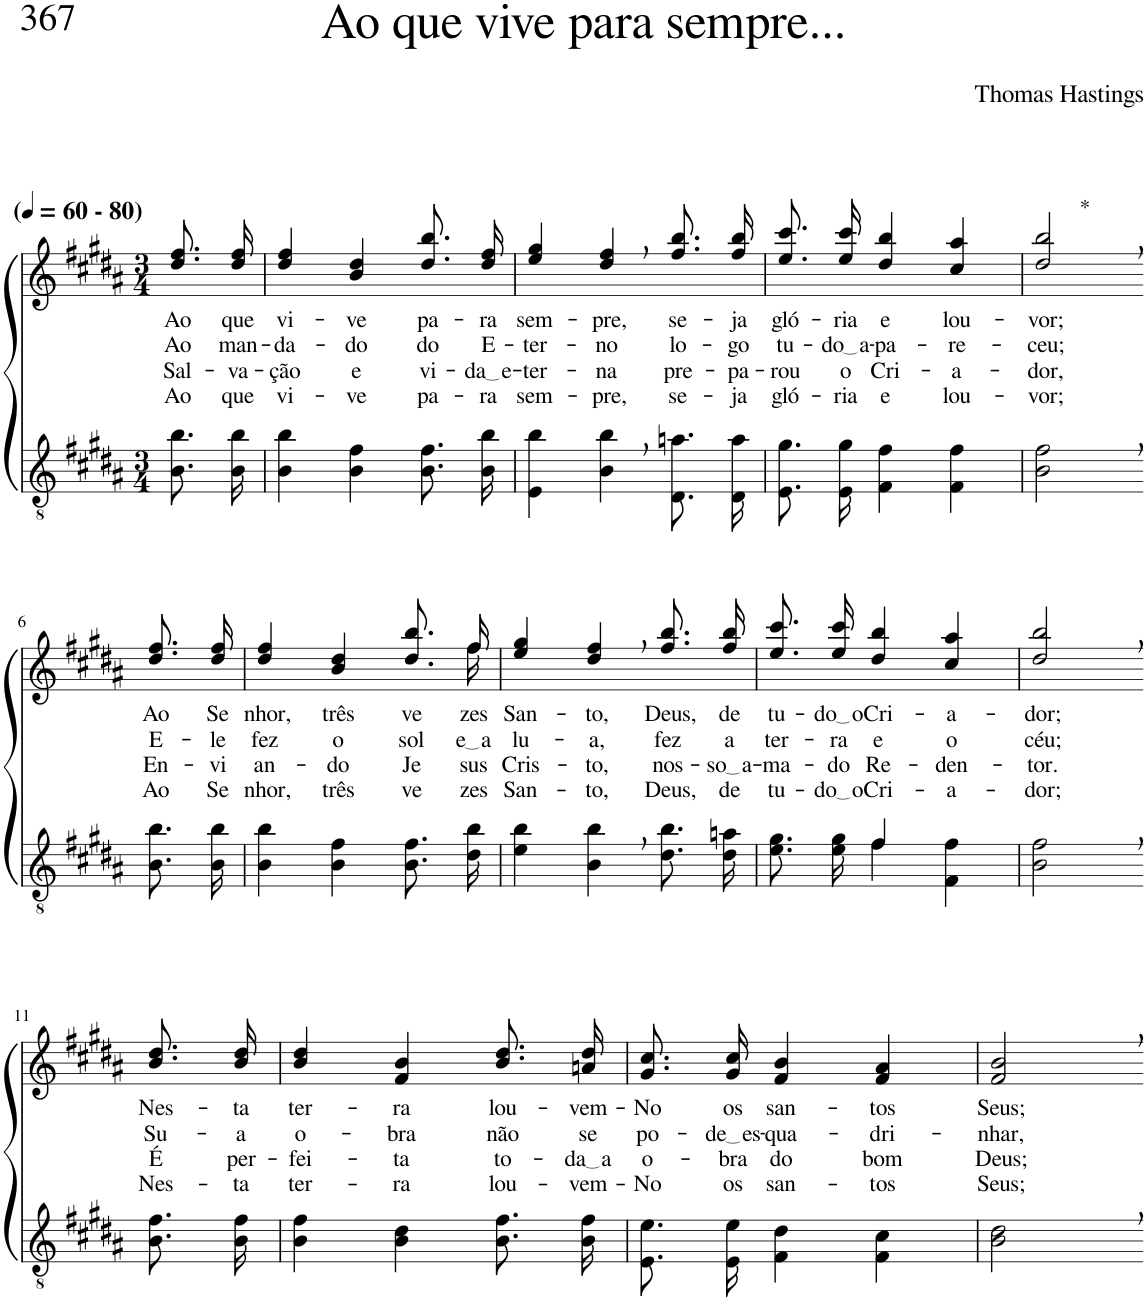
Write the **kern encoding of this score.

**kern	**kern	**text	**text	**text	**text
*part2	*part1	*part1	*part1	*part1	*part1
*staff2	*staff1	*staff1	*staff1	*staff1	*staff1
*I"Parte III e IV	*I"Parte I e II	*	*	*	*
*clefGv2	*clefG2	*	*	*	*
*Trd5c9	*Trd5c9	*	*	*	*
*k[f#c#g#d#a#]	*k[f#c#g#d#a#]	*	*	*	*
*M3/4	*M3/4	*	*	*	*
*MM60	*MM60	*	*	*	*
=1	=1	=1	=1	=1	=1
!	!LO:TX:a:B:t=(	!	!	!	!
!	!LO:TX:a:B:t=- 80)	!	!	!	!
!	!	!LO:LY:b	!LO:LY:b	!LO:LY:b	!LO:LY:b
8.B\ 8.b\L	8.dd#\ 8.ff#\L	Ao	Ao	Sal-	Ao
!	!	!LO:LY:b	!LO:LY:b	!LO:LY:b	!LO:LY:b
16B\ 16b\Jk	16dd#\ 16ff#\Jk	que	man-	-va-	que
=2	=2	=2	=2	=2	=2
!	!	!LO:LY:b	!LO:LY:b	!LO:LY:b	!LO:LY:b
4B\ 4b\	4dd#/ 4ff#/	vi-	-da-	-ção	vi-
!	!	!LO:LY:b	!LO:LY:b	!LO:LY:b	!LO:LY:b
4B\ 4f#\	4b/ 4dd#/	-ve	-do	e	-ve
!	!	!LO:LY:b	!LO:LY:b	!LO:LY:b	!LO:LY:b
8.B\ 8.f#\L	8.dd#\ 8.bb\L	pa-	do	vi-	pa-
!	!	!LO:LY:b	!LO:LY:b	!LO:LY:b	!LO:LY:b
16B\ 16b\Jk	16dd#\ 16ff#\Jk	-ra	E-	da e	-ra
=3	=3	=3	=3	=3	=3
!	!	!LO:LY:b	!LO:LY:b	!LO:LY:b	!LO:LY:b
4E\ 4b\	4ee/ 4gg#/	sem-	-ter-	-ter-	sem-
!	!	!LO:LY:b	!LO:LY:b	!LO:LY:b	!LO:LY:b
4B\, 4b\,	4dd#/, 4ff#/,	-pre,	-no	-na	-pre,
!	!	!LO:LY:b	!LO:LY:b	!LO:LY:b	!LO:LY:b
8.D#\ 8.an\L	8.ff#\ 8.bb\L	se-	lo-	pre-	se-
!	!	!LO:LY:b	!LO:LY:b	!LO:LY:b	!LO:LY:b
16D#\ 16a\Jk	16ff#\ 16bb\Jk	-ja	-go	-pa-	-ja
=4	=4	=4	=4	=4	=4
!	!	!LO:LY:b	!LO:LY:b	!LO:LY:b	!LO:LY:b
8.E\ 8.g#\L	8.ee\ 8.ccc#\L	gló-	tu-	-rou	gló-
!	!	!LO:LY:b	!LO:LY:b	!LO:LY:b	!LO:LY:b
16E\ 16g#\Jk	16ee\ 16ccc#\Jk	-ria	do a	o	-ria
!	!	!LO:LY:b	!LO:LY:b	!LO:LY:b	!LO:LY:b
4F#\ 4f#\	4dd#/ 4bb/	e	-pa-	Cri-	e
!	!	!LO:LY:b	!LO:LY:b	!LO:LY:b	!LO:LY:b
4F#\ 4f#\	4cc#/ 4aa#/	lou-	-re-	-a-	lou-
=5	=5	=5	=5	=5	=5
!	!LO:TX:a:t=*	!	!	!	!
!	!	!LO:LY:b	!LO:LY:b	!LO:LY:b	!LO:LY:b
2B\, 2f#\,	2dd#/, 2bb/,	-vor;	-ceu;	-dor,	-vor;
!!LO:LB:g=z
=6-	=6-	=6-	=6-	=6-	=6-
!	!	!LO:LY:b	!LO:LY:b	!LO:LY:b	!LO:LY:b
8.B\ 8.b\L	8.dd#\ 8.ff#\L	Ao	E-	En-	Ao
!	!	!LO:LY:b	!LO:LY:b	!LO:LY:b	!LO:LY:b
16B\ 16b\Jk	16dd#\ 16ff#\Jk	Se-	-le	-vi-	Se-
=7	=7	=7	=7	=7	=7
*	*^	*	*	*	*
!	!	!	!LO:LY:b	!LO:LY:b	!LO:LY:b	!LO:LY:b
4B\ 4b\	2ryy	4dd#/ 4ff#/	-nhor,	fez	-an-	-nhor,
!	!	!	!LO:LY:b	!LO:LY:b	!LO:LY:b	!LO:LY:b
4B\ 4f#\	.	4b/ 4dd#/	três	o	-do	três
!	!	!	!LO:LY:b	!LO:LY:b	!LO:LY:b	!LO:LY:b
8.B\ 8.f#\L	8.ryy	8.dd#\ 8.bb\L	ve-	sol	Je-	ve-
!	!	!	!LO:LY:b	!LO:LY:b	!LO:LY:b	!LO:LY:b
16d#\ 16b\Jk	16ff#\	16ff#\Jk	-zes	e a	-sus	-zes
=8	=8	=8	=8	=8	=8	=8
!	!	!	!LO:LY:b	!LO:LY:b	!LO:LY:b	!LO:LY:b
*	*v	*v	*	*	*	*
4e\ 4b\	4ee/ 4gg#/	San-	lu-	Cris-	San-
!	!	!LO:LY:b	!LO:LY:b	!LO:LY:b	!LO:LY:b
4B\, 4b\,	4dd#/, 4ff#/,	-to,	-a,	-to,	-to,
!	!	!LO:LY:b	!LO:LY:b	!LO:LY:b	!LO:LY:b
8.d#\ 8.b\L	8.ff#\ 8.bb\L	Deus,	fez	nos-	Deus,
!	!	!LO:LY:b	!LO:LY:b	!LO:LY:b	!LO:LY:b
16d#\ 16an\Jk	16ff#\ 16bb\Jk	de	a	so a	de
=9	=9	=9	=9	=9	=9
*^	*	*	*	*	*
!	!	!	!LO:LY:b	!LO:LY:b	!LO:LY:b	!LO:LY:b
4ryy	8.e\ 8.g#\L	8.ee\ 8.ccc#\L	tu-	ter-	-ma-	tu-
!	!	!	!LO:LY:b	!LO:LY:b	!LO:LY:b	!LO:LY:b
.	16e\ 16g#\Jk	16ee\ 16ccc#\Jk	do o	-ra	-do	do o
!	!	!	!LO:LY:b	!LO:LY:b	!LO:LY:b	!LO:LY:b
4f#/	4f#\	4dd#/ 4bb/	Cri-	e	Re-	Cri-
!	!	!	!LO:LY:b	!LO:LY:b	!LO:LY:b	!LO:LY:b
4ryy	4F#\ 4f#\	4cc#/ 4aa#/	-a-	o	-den-	-a-
=10	=10	=10	=10	=10	=10	=10
!	!	!	!LO:LY:b	!LO:LY:b	!LO:LY:b	!LO:LY:b
*v	*v	*	*	*	*	*
2B\, 2f#\,	2dd#/, 2bb/,	-dor;	céu;	-tor.	-dor;
!!LO:LB:g=z
=11-	=11-	=11-	=11-	=11-	=11-
!	!	!LO:LY:b	!LO:LY:b	!LO:LY:b	!LO:LY:b
8.B\ 8.f#\L	8.b\ 8.dd#\L	Nes-	Su-	É	Nes-
!	!	!LO:LY:b	!LO:LY:b	!LO:LY:b	!LO:LY:b
16B\ 16f#\Jk	16b\ 16dd#\Jk	-ta	-a	per-	-ta
=12	=12	=12	=12	=12	=12
!	!	!LO:LY:b	!LO:LY:b	!LO:LY:b	!LO:LY:b
4B\ 4f#\	4b/ 4dd#/	ter-	o-	-fei-	ter-
!	!	!LO:LY:b	!LO:LY:b	!LO:LY:b	!LO:LY:b
4B\ 4d#\	4f#/ 4b/	-ra	-bra	-ta	-ra
!	!	!LO:LY:b	!LO:LY:b	!LO:LY:b	!LO:LY:b
8.B\ 8.f#\L	8.b\ 8.dd#\L	lou-	não	to-	lou-
!	!	!LO:LY:b	!LO:LY:b	!LO:LY:b	!LO:LY:b
16B\ 16f#\Jk	16an\ 16dd#\Jk	-vem-	se	da a	-vem-
=13	=13	=13	=13	=13	=13
!	!	!LO:LY:b	!LO:LY:b	!LO:LY:b	!LO:LY:b
8.E/ 8.e/L	8.g#/ 8.cc#/L	-No	po-	o-	-No
!	!	!LO:LY:b	!LO:LY:b	!LO:LY:b	!LO:LY:b
16E/ 16e/Jk	16g#/ 16cc#/Jk	os	de es	-bra	os
!	!	!LO:LY:b	!LO:LY:b	!LO:LY:b	!LO:LY:b
4F#\ 4d#\	4f#/ 4b/	san-	-qua-	do	san-
!	!	!LO:LY:b	!LO:LY:b	!LO:LY:b	!LO:LY:b
4F#\ 4c#\	4f#/ 4a#/	-tos	-dri-	bom	-tos
=14	=14	=14	=14	=14	=14
!	!	!LO:LY:b	!LO:LY:b	!LO:LY:b	!LO:LY:b
2B\, 2d#\,	2f#/, 2b/,	Seus;	-nhar,	Deus;	Seus;
=-	=-	=-	=-	=-	=-
*-	*-	*-	*-	*-	*-
